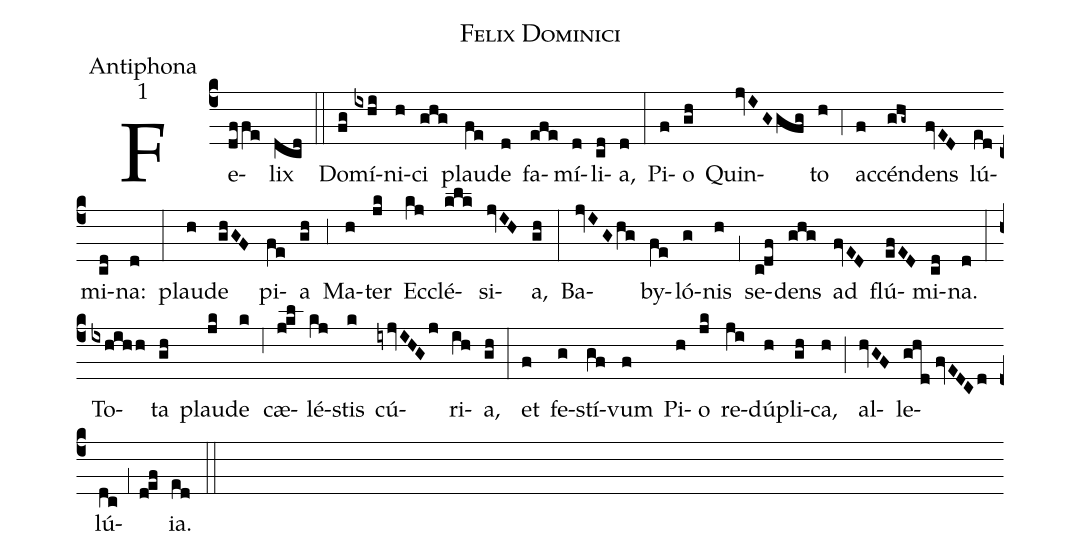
name:Felix Dominici;
office-part:Antiphona;
mode:1;
%%
(c4) Fe(dffe)lix(dcd) (::)
Do(fg)mí(ixhi)ni(h)ci(ghg) plau(fe)de(d) fa(efe)mí(d)li(cd)a,(d) (:)
Pi(f)o(gh) Quin(jvIG/gfg)to(h) (,4) ac(f)cén(ghg~)dens(fvED) lú(ed)mi(cd)na:(d) (:)
plau(h)de(ghGF) pi(fe)a(gh) (,3) Ma(h)ter(jk) Ec(kj)clé(klk)si(jvIH)a,(gh) (:)
Ba(jvIG/hg)by(fe)ló(g)nis(h) (,1) se(c!df)dens(ghg) ad(fvED) flú(efED)mi(cd)na.(d) (:)
To(ixhihh)ta(gh) plau(jk)de(k) (,6) cæ(j!kl)lé(kj)stis(k) cú(iyjvIHGj)ri(ih)a,(gh) (:)
et(f) fe(g)stí(gf)vum(f) Pi(h)o(jk) re(ji)dú(h)pli(gh)ca,(h) (;) al(hvGF)le(ghd//fvEDCd)lú(dc;1d!ef)ia.(ed) (::)
